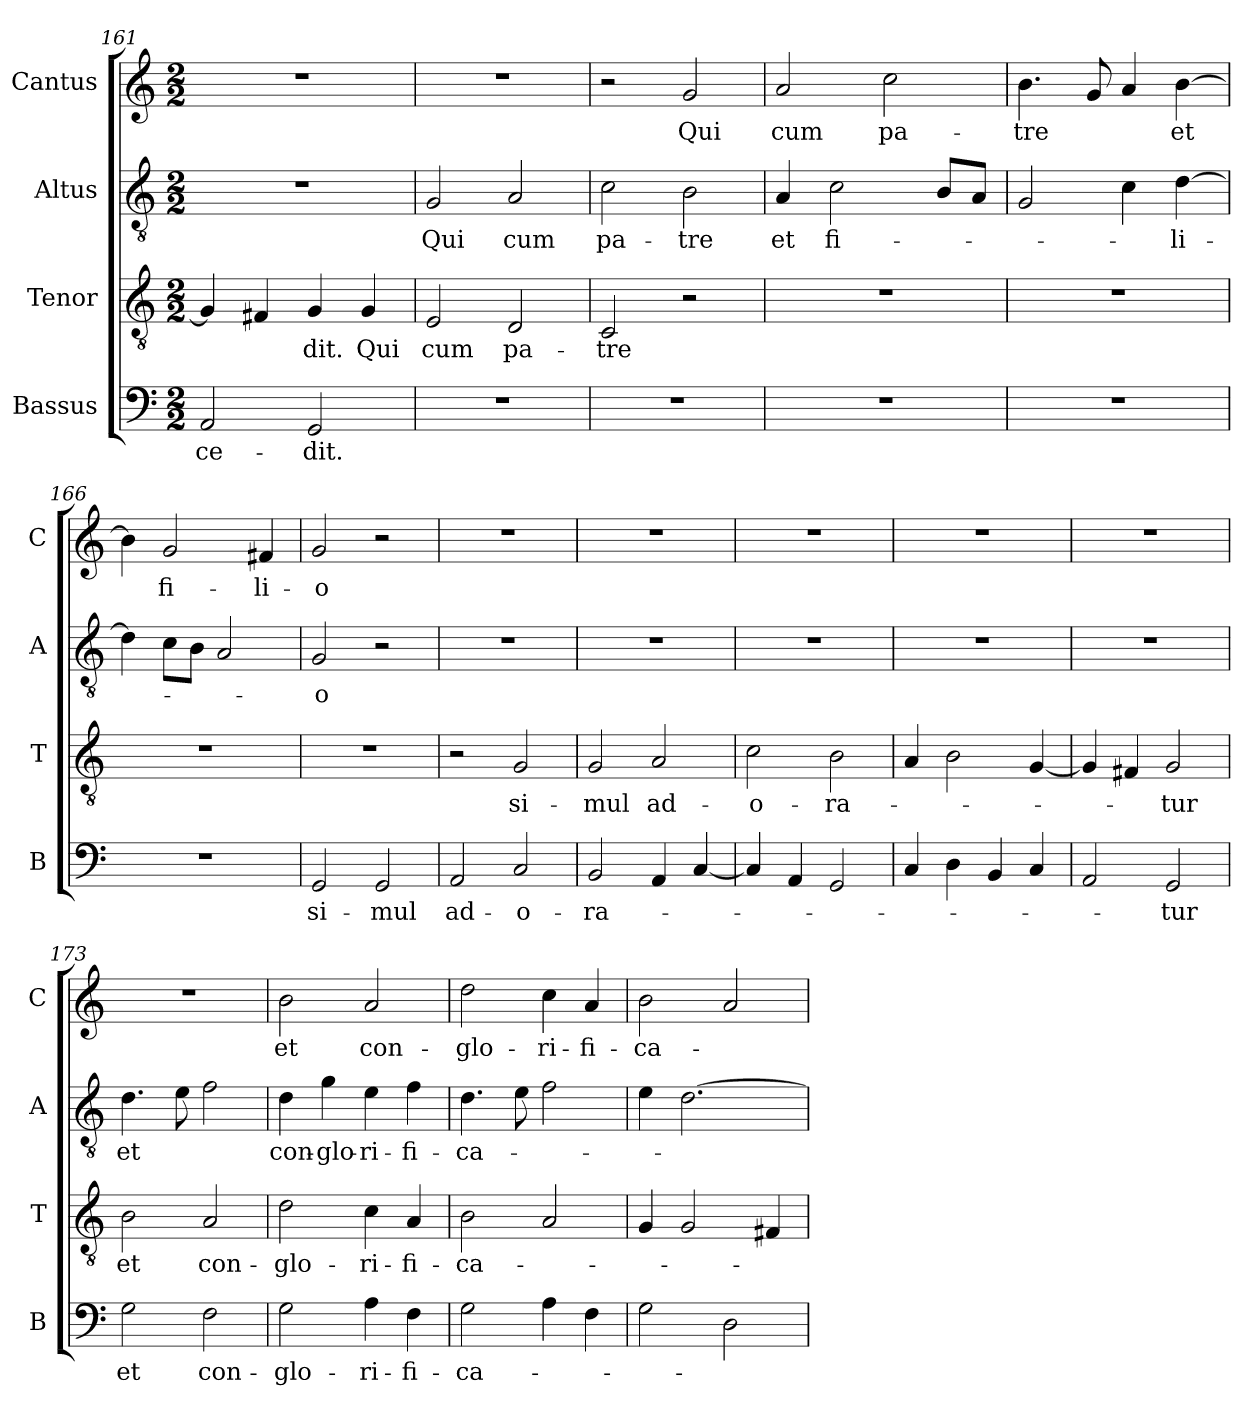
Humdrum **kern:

**kern	**text	**kern	**text	**kern	**text	**kern	**text
*part4	*part4	*part3	*part3	*part2	*part2	*part1	*part1
*staff4	*staff4	*staff3	*staff3	*staff2	*staff2	*staff1	*staff1
*I"Bassus	*	*I"Tenor	*	*I"Altus	*	*I"Cantus	*
*I'B	*	*I'T	*	*I'A	*	*I'C	*
*clefF4	*	*clefGv2	*	*clefGv2	*	*clefG2	*
*k[]	*	*k[]	*	*k[]	*	*k[]	*
*M2/2	*	*M2/2	*	*M2/2	*	*M2/2	*
=161	=161	=161	=161	=161	=161	=161	=161
2AA	-ce-	4G]	.	1r	.	1r	.
.	.	4F#X	.	.	.	.	.
2GG	-dit.	4G	-dit.	.	.	.	.
.	.	4G	Qui	.	.	.	.
=162	=162	=162	=162	=162	=162	=162	=162
1r	.	2E	cum	2G	Qui	1r	.
.	.	2D	pa-	2A	cum	.	.
=163	=163	=163	=163	=163	=163	=163	=163
1r	.	2C	-tre	2c	pa-	2r	.
.	.	2r	.	2B	-tre	2g	Qui
=164	=164	=164	=164	=164	=164	=164	=164
1r	.	1r	.	4A	et	2a	cum
.	.	.	.	2c	fi-	.	.
.	.	.	.	.	.	2cc	pa-
.	.	.	.	8BL	.	.	.
.	.	.	.	8AJ	.	.	.
=165	=165	=165	=165	=165	=165	=165	=165
1r	.	1r	.	2G	.	4.b	-tre
.	.	.	.	.	.	8g	.
.	.	.	.	4c	.	4a	.
.	.	.	.	[4d	-li-	[4b	et
=166	=166	=166	=166	=166	=166	=166	=166
1r	.	1r	.	4d]	.	4b]	.
.	.	.	.	8cL	.	2g	fi-
.	.	.	.	8BJ	.	.	.
.	.	.	.	2A	.	.	.
.	.	.	.	.	.	4f#X	-li-
=167	=167	=167	=167	=167	=167	=167	=167
2GG	si-	1r	.	2G	-o	2g	-o
2GG	-mul	.	.	2r	.	2r	.
=168	=168	=168	=168	=168	=168	=168	=168
2AA	ad-	2r	.	1r	.	1r	.
2C	-o-	2G	si-	.	.	.	.
=169	=169	=169	=169	=169	=169	=169	=169
2BB	-ra-	2G	-mul	1r	.	1r	.
4AA	.	2A	ad-	.	.	.	.
[4C	.	.	.	.	.	.	.
=170	=170	=170	=170	=170	=170	=170	=170
4C]	.	2c	-o-	1r	.	1r	.
4AA	.	.	.	.	.	.	.
2GG	.	2B	-ra-	.	.	.	.
=171	=171	=171	=171	=171	=171	=171	=171
4C	.	4A	.	1r	.	1r	.
4D	.	2B	.	.	.	.	.
4BB	.	.	.	.	.	.	.
4C	.	[4G	.	.	.	.	.
=172	=172	=172	=172	=172	=172	=172	=172
2AA	.	4G]	.	1r	.	1r	.
.	.	4F#X	.	.	.	.	.
2GG	-tur	2G	-tur	.	.	.	.
=173	=173	=173	=173	=173	=173	=173	=173
2G	et	2B	et	4.d	et	1r	.
.	.	.	.	8e	.	.	.
2F	con-	2A	con-	2f	.	.	.
=174	=174	=174	=174	=174	=174	=174	=174
2G	-glo-	2d	-glo-	4d	con-	2b	et
.	.	.	.	4g	-glo-	.	.
4A	-ri-	4c	-ri-	4e	-ri-	2a	con-
4F	-fi-	4A	-fi-	4f	-fi-	.	.
=175	=175	=175	=175	=175	=175	=175	=175
2G	-ca-	2B	-ca-	4.d	-ca-	2dd	-glo-
.	.	.	.	8e	.	.	.
4A	.	2A	.	2f	.	4cc	-ri-
4F	.	.	.	.	.	4a	-fi-
=176	=176	=176	=176	=176	=176	=176	=176
2G	.	4G	.	4e	.	2b	-ca-
.	.	2G	.	[2.d	.	.	.
2D	.	.	.	.	.	2a	.
.	.	4F#X	.	.	.	.	.
=	=	=	=	=	=	=	=
*-	*-	*-	*-	*-	*-	*-	*-
